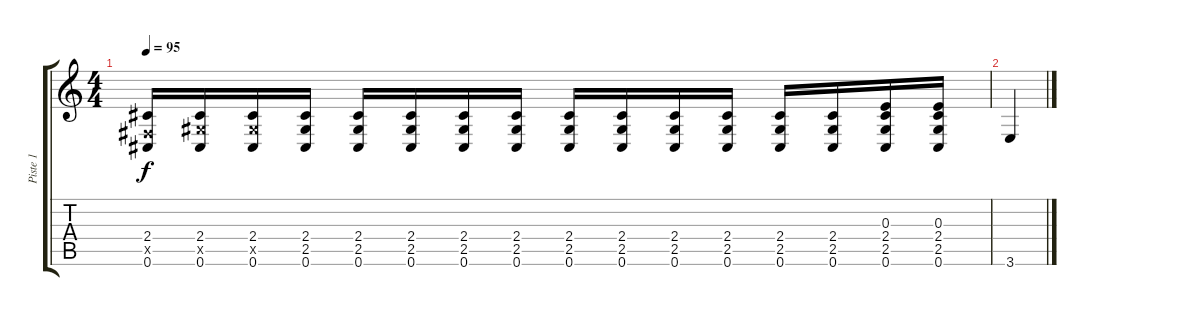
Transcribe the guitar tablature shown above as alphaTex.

\track ("Piste 1" "Piste 1") {instrument distortionguitar}
\staff {score tabs}
\tuning (Db4 Ab3 E3 B2 Gb2 Db2) {hide}
\ts (4 4)
\tempo 95
\clef g2
\ks c
(2.4 0.5{x} 0.6).16{dy f} (2.4 2.5{x} 0.6).16 (2.4 2.5{x} 0.6).16 (2.4 2.5 0.6).16 (2.4 2.5 0.6).16 (2.4 2.5 0.6).16 (2.4 2.5 0.6).16 (2.4 2.5 0.6).16 (2.4 2.5 0.6).16 (2.4 2.5 0.6).16 (2.4 2.5 0.6).16 (2.4 2.5 0.6).16 (2.4 2.5 0.6).16 (2.4 2.5 0.6).16 (0.3 2.4 2.5 0.6).16 (0.3 2.4 2.5 0.6).16 |
3.6.4
